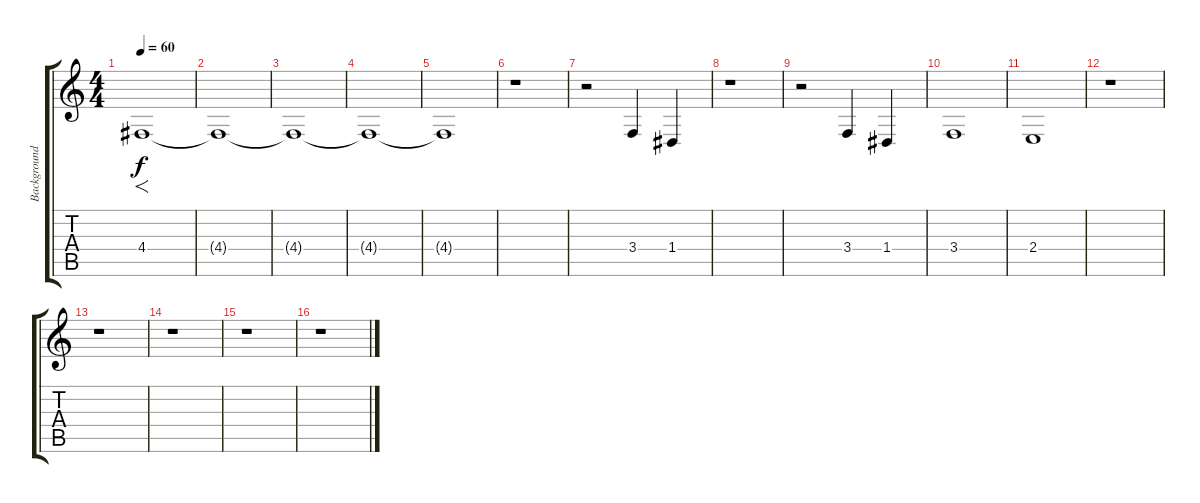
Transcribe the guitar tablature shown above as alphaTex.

\track ("Background Effects" "Background") {instrument pad3polysynth}
\staff {score tabs}
\tuning (E4 B3 G3 D3 A2 E2) {hide}
\ts (4 4)
\tempo 60
\clef g2
\ks c
4.4.1{f dy f instrument pad3polysynth} |
4.4{t}.1 |
4.4{t}.1 |
4.4{t}.1 |
4.4{t}.1 |
r.1{volume 9 instrument fx7echoes} |
r.2 3.4.4{balance 0} 1.4.4{balance 16} |
r.1{volume 9 instrument fx7echoes} |
r.2 3.4.4{balance 0} 1.4.4{balance 16} |
3.4.1{volume 8} |
2.4.1 |
r.1 |
r.1 |
r.1 |
r.1 |
r.1{volume 9 instrument fx7echoes}
